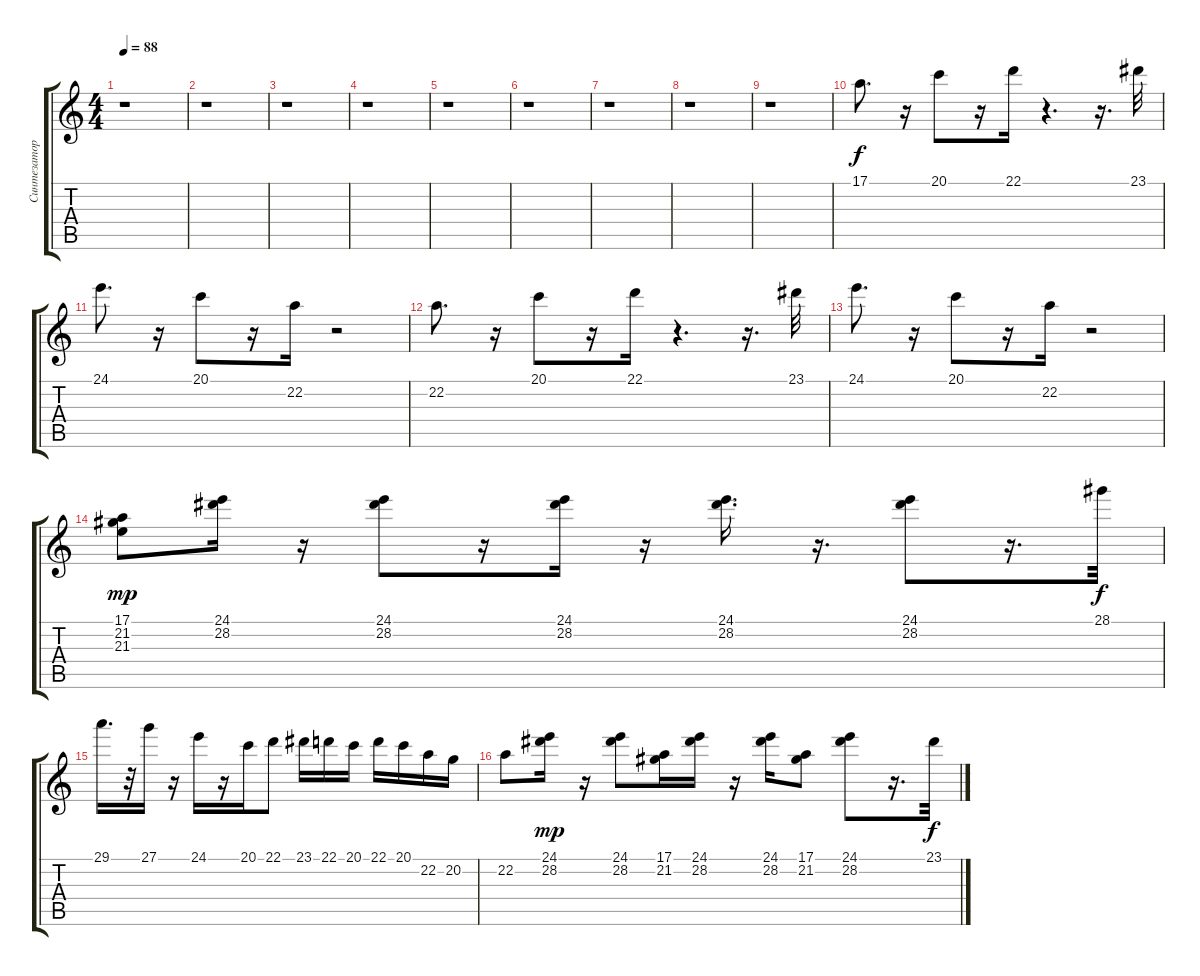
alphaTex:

\track ("Синтезатор" "Синтезатор") {instrument rockorgan}
\staff {score tabs}
\tuning (E4 B3 G3 D3 A2 E2) {hide}
\ts (4 4)
\tempo 88
\clef g2
\ks c
r.1{dy f} |
r.1 |
r.1 |
r.1 |
r.1 |
r.1 |
r.1 |
r.1 |
r.1 |
17.1.8{d} r.16 20.1.8 r.16 22.1.16 r.4{d} r.16{d} 23.1.32 |
24.1.8{d} r.16 20.1.8 r.16 22.2.16 r.2 |
22.2.8{d} r.16 20.1.8 r.16 22.1.16 r.4{d} r.16{d} 23.1.32 |
24.1.8{d} r.16 20.1.8 r.16 22.2.16 r.2 |
(17.1 21.2 21.3).8{dy mp} (24.1 28.2).16 r.16 (24.1 28.2).8 r.16 (24.1 28.2).16 r.16 (24.1 28.2).16{d} r.16{d} (24.1 28.2).8 r.16{d} 28.1.32{dy f} |
29.1.16{d} r.32 27.1.16 r.16 24.1.16 r.16 20.1.16 22.1.8 23.1.16 22.1.16 20.1.16 22.1.16 20.1.16 22.2.16 20.2.16 |
22.2.8 (24.1 28.2).16{dy mp} r.16 (24.1 28.2).8 (17.1 21.2).16 (24.1 28.2).16 r.16 (24.1 28.2).16 (17.1 21.2).8 (24.1 28.2).8 r.16{d} 23.1.32{dy f}
